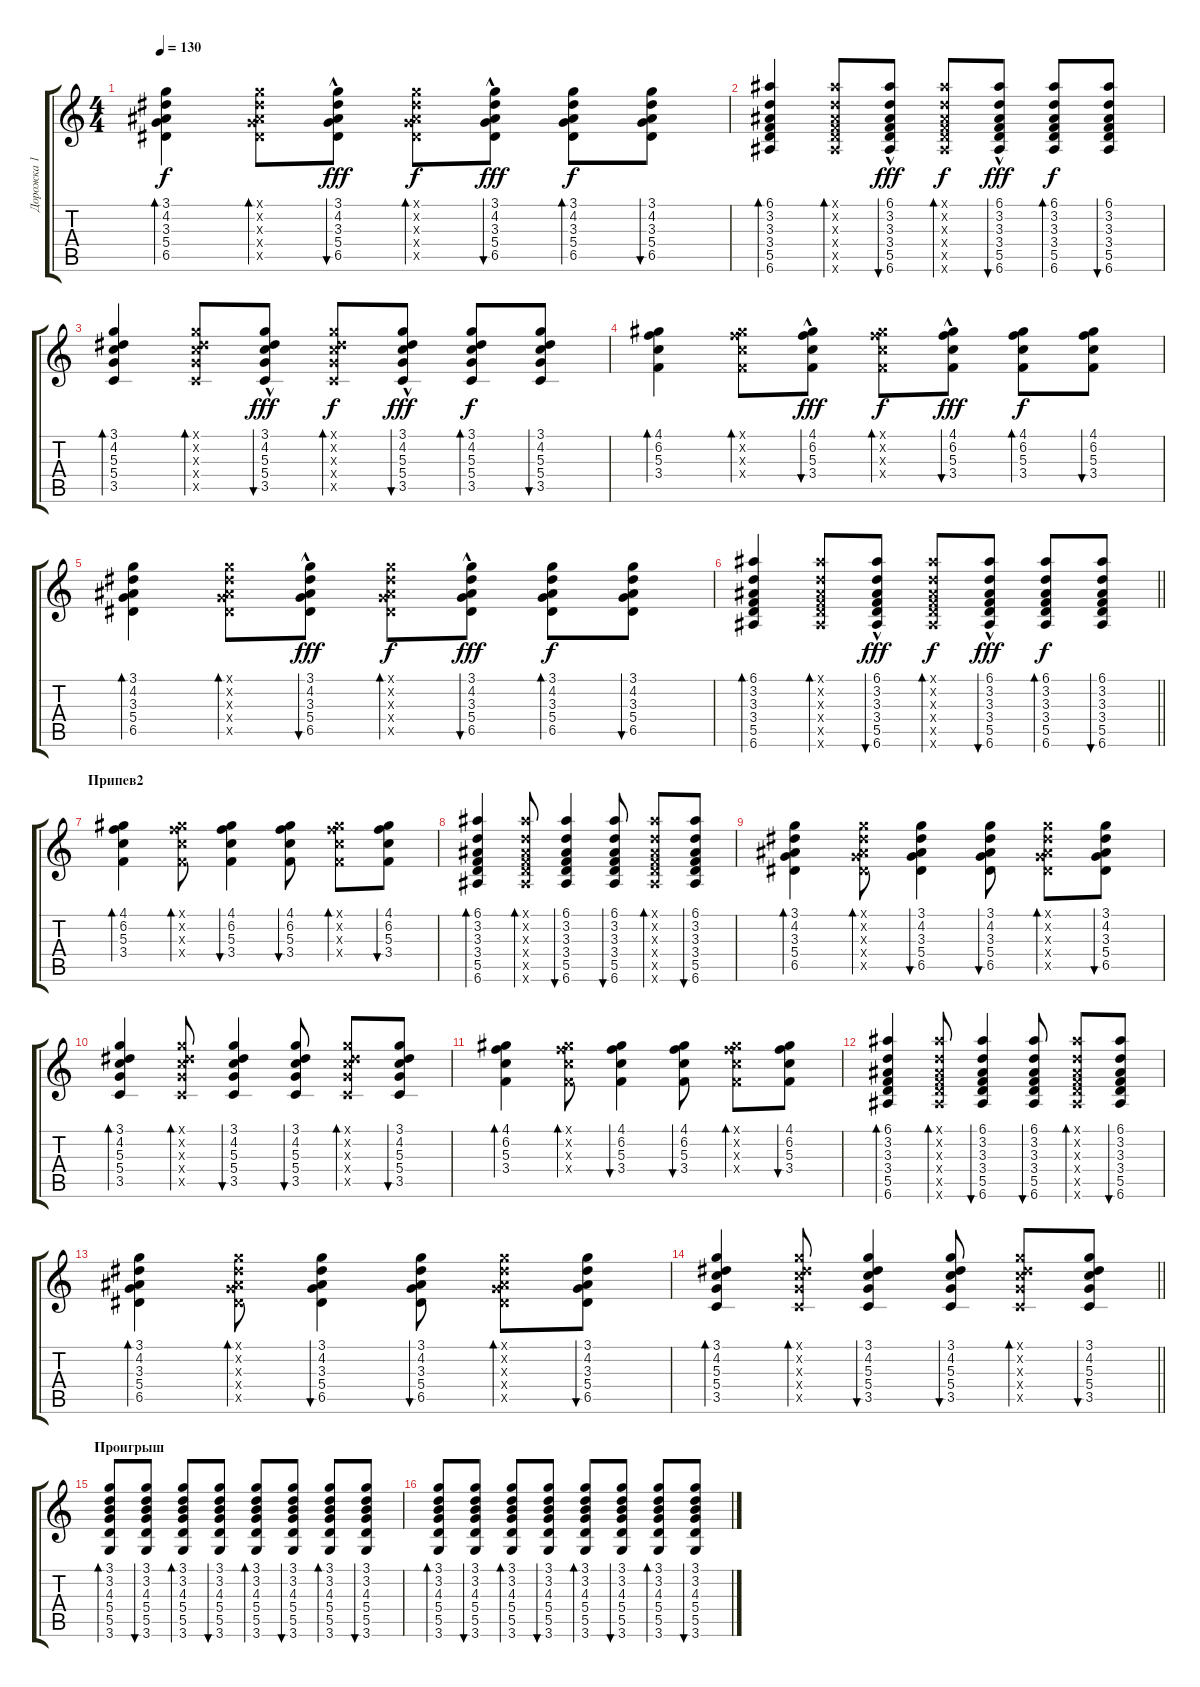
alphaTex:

\track ("Дорожка 1" "Дорожка 1") {instrument acousticguitarsteel}
\staff {score tabs}
\tuning (E4 B3 G3 D3 A2 E2) {hide}
\ts (4 4)
\tempo 130
\clef g2
\ks c
(3.1 4.2 3.3 5.4 6.5).4{bd 60 dy f} (3.1{x} 4.2{x} 3.3{x} 5.4{x} 6.5{x}).8{bd 60} (3.1{hac} 4.2{hac} 3.3{hac} 5.4{hac} 6.5{hac}).8{bu 60 dy fff} (3.1{x} 4.2{x} 3.3{x} 5.4{x} 6.5{x}).8{bd 60 dy f} (3.1{hac} 4.2{hac} 3.3{hac} 5.4{hac} 6.5{hac}).8{bu 60 dy fff} (3.1 4.2 3.3 5.4 6.5).8{bd 60 dy f} (3.1 4.2 3.3 5.4 6.5).8{bu 60} |
(6.1 3.2 3.3 3.4 5.5 6.6).4{bd 60} (6.1{x} 3.2{x} 3.3{x} 3.4{x} 5.5{x} 6.6{x}).8{bd 60} (6.1{hac} 3.2{hac} 3.3{hac} 3.4 5.5{hac} 6.6).8{bu 60 dy fff} (6.1{x} 3.2{x} 3.3{x} 3.4{x} 5.5{x} 6.6{x}).8{bd 60 dy f} (6.1{hac} 3.2{hac} 3.3{hac} 3.4{hac} 5.5{hac} 6.6).8{bu 60 dy fff} (6.1 3.2 3.3 3.4 5.5 6.6).8{bd 60 dy f} (6.1 3.2 3.3 3.4 5.5 6.6).8{bu 60} |
(3.1 4.2 5.3 5.4 3.5).4{bd 60} (3.1{x} 4.2{x} 5.3{x} 5.4{x} 3.5{x}).8{bd 60} (3.1{hac} 4.2{hac} 5.3{hac} 5.4{hac} 3.5{hac}).8{bu 60 dy fff} (3.1{x} 4.2{x} 5.3{x} 5.4{x} 3.5{x}).8{bd 60 dy f} (3.1{hac} 4.2{hac} 5.3{hac} 5.4{hac} 3.5{hac}).8{bu 60 dy fff} (3.1 4.2 5.3 5.4 3.5).8{bd 60 dy f} (3.1 4.2 5.3 5.4 3.5).8{bu 60} |
(4.1 6.2 5.3 3.4).4{bd 60} (4.1{x} 6.2{x} 5.3{x} 3.4{x}).8{bd 60} (4.1{hac} 6.2{hac} 5.3{hac} 3.4{hac}).8{bu 60 dy fff} (4.1{x} 6.2{x} 5.3{x} 3.4{x}).8{bd 60 dy f} (4.1{hac} 6.2{hac} 5.3{hac} 3.4{hac}).8{bu 60 dy fff} (4.1 6.2 5.3 3.4).8{bd 60 dy f} (4.1 6.2 5.3 3.4).8{bu 60} |
(3.1 4.2 3.3 5.4 6.5).4{bd 60} (3.1{x} 4.2{x} 3.3{x} 5.4{x} 6.5{x}).8{bd 60} (3.1{hac} 4.2{hac} 3.3{hac} 5.4{hac} 6.5{hac}).8{bu 60 dy fff} (3.1{x} 4.2{x} 3.3{x} 5.4{x} 6.5{x}).8{bd 60 dy f} (3.1{hac} 4.2{hac} 3.3{hac} 5.4{hac} 6.5{hac}).8{bu 60 dy fff} (3.1 4.2 3.3 5.4 6.5).8{bd 60 dy f} (3.1 4.2 3.3 5.4 6.5).8{bu 60} |
\barLineRight lightlight
(6.1 3.2 3.3 3.4 5.5 6.6).4{bd 60} (6.1{x} 3.2{x} 3.3{x} 3.4{x} 5.5{x} 6.6{x}).8{bd 60} (6.1{hac} 3.2{hac} 3.3{hac} 3.4 5.5{hac} 6.6).8{bu 60 dy fff} (6.1{x} 3.2{x} 3.3{x} 3.4{x} 5.5{x} 6.6{x}).8{bd 60 dy f} (6.1{hac} 3.2{hac} 3.3{hac} 3.4{hac} 5.5{hac} 6.6).8{bu 60 dy fff} (6.1 3.2 3.3 3.4 5.5 6.6).8{bd 60 dy f} (6.1 3.2 3.3 3.4 5.5 6.6).8{bu 60} |
\section ("" "Припев2")
(4.1 6.2 5.3 3.4).4{bd 60} (4.1{x} 6.2{x} 5.3{x} 3.4{x}).8{bd 60} (4.1 6.2 5.3 3.4).4{bu 60} (4.1 6.2 5.3 3.4).8{bu 60} (4.1{x} 6.2{x} 5.3{x} 3.4{x}).8{bd 60} (4.1 6.2 5.3 3.4).8{bu 60} |
(6.1 3.2 3.3 3.4 5.5 6.6).4{bd 60} (6.1{x} 3.2{x} 3.3{x} 3.4{x} 5.5{x} 6.6{x}).8{bd 60} (6.1 3.2 3.3 3.4 5.5 6.6).4{bu 60} (6.1 3.2 3.3 3.4 5.5 6.6).8{bu 60} (6.1{x} 3.2{x} 3.3{x} 3.4{x} 5.5{x} 6.6{x}).8{bd 60} (6.1 3.2 3.3 3.4 5.5 6.6).8{bu 60} |
(3.1 4.2 3.3 5.4 6.5).4{bd 60} (3.1{x} 4.2{x} 3.3{x} 5.4{x} 6.5{x}).8{bd 60} (3.1 4.2 3.3 5.4 6.5).4{bu 60} (3.1 4.2 3.3 5.4 6.5).8{bu 60} (3.1{x} 4.2{x} 3.3{x} 5.4{x} 6.5{x}).8{bd 60} (3.1 4.2 3.3 5.4 6.5).8{bu 60} |
(3.1 4.2 5.3 5.4 3.5).4{bd 60} (3.1{x} 4.2{x} 5.3{x} 5.4{x} 3.5{x}).8{bd 60} (3.1 4.2 5.3 5.4 3.5).4{bu 60} (3.1 4.2 5.3 5.4 3.5).8{bu 60} (3.1{x} 4.2{x} 5.3{x} 5.4{x} 3.5{x}).8{bd 60} (3.1 4.2 5.3 5.4 3.5).8{bu 60} |
(4.1 6.2 5.3 3.4).4{bd 60} (4.1{x} 6.2{x} 5.3{x} 3.4{x}).8{bd 60} (4.1 6.2 5.3 3.4).4{bu 60} (4.1 6.2 5.3 3.4).8{bu 60} (4.1{x} 6.2{x} 5.3{x} 3.4{x}).8{bd 60} (4.1 6.2 5.3 3.4).8{bu 60} |
(6.1 3.2 3.3 3.4 5.5 6.6).4{bd 60} (6.1{x} 3.2{x} 3.3{x} 3.4{x} 5.5{x} 6.6{x}).8{bd 60} (6.1 3.2 3.3 3.4 5.5 6.6).4{bu 60} (6.1 3.2 3.3 3.4 5.5 6.6).8{bu 60} (6.1{x} 3.2{x} 3.3{x} 3.4{x} 5.5{x} 6.6{x}).8{bd 60} (6.1 3.2 3.3 3.4 5.5 6.6).8{bu 60} |
(3.1 4.2 3.3 5.4 6.5).4{bd 60} (3.1{x} 4.2{x} 3.3{x} 5.4{x} 6.5{x}).8{bd 60} (3.1 4.2 3.3 5.4 6.5).4{bu 60} (3.1 4.2 3.3 5.4 6.5).8{bu 60} (3.1{x} 4.2{x} 3.3{x} 5.4{x} 6.5{x}).8{bd 60} (3.1 4.2 3.3 5.4 6.5).8{bu 60} |
\barLineRight lightlight
(3.1 4.2 5.3 5.4 3.5).4{bd 60} (3.1{x} 4.2{x} 5.3{x} 5.4{x} 3.5{x}).8{bd 60} (3.1 4.2 5.3 5.4 3.5).4{bu 60} (3.1 4.2 5.3 5.4 3.5).8{bu 60} (3.1{x} 4.2{x} 5.3{x} 5.4{x} 3.5{x}).8{bd 60} (3.1 4.2 5.3 5.4 3.5).8{bu 60} |
\section ("" "Проигрыш")
(3.1 3.2 4.3 5.4 5.5 3.6).8{bd 60} (3.1 3.2 4.3 5.4 5.5 3.6).8{bu 60} (3.1 3.2 4.3 5.4 5.5 3.6).8{bd 60} (3.1 3.2 4.3 5.4 5.5 3.6).8{bu 60} (3.1 3.2 4.3 5.4 5.5 3.6).8{bd 60} (3.1 3.2 4.3 5.4 5.5 3.6).8{bu 60} (3.1 3.2 4.3 5.4 5.5 3.6).8{bd 60} (3.1 3.2 4.3 5.4 5.5 3.6).8{bu 60} |
(3.1 3.2 4.3 5.4 5.5 3.6).8{bd 60} (3.1 3.2 4.3 5.4 5.5 3.6).8{bu 60} (3.1 3.2 4.3 5.4 5.5 3.6).8{bd 60} (3.1 3.2 4.3 5.4 5.5 3.6).8{bu 60} (3.1 3.2 4.3 5.4 5.5 3.6).8{bd 60} (3.1 3.2 4.3 5.4 5.5 3.6).8{bu 60} (3.1 3.2 4.3 5.4 5.5 3.6).8{bd 60} (3.1 3.2 4.3 5.4 5.5 3.6).8{bu 60}
